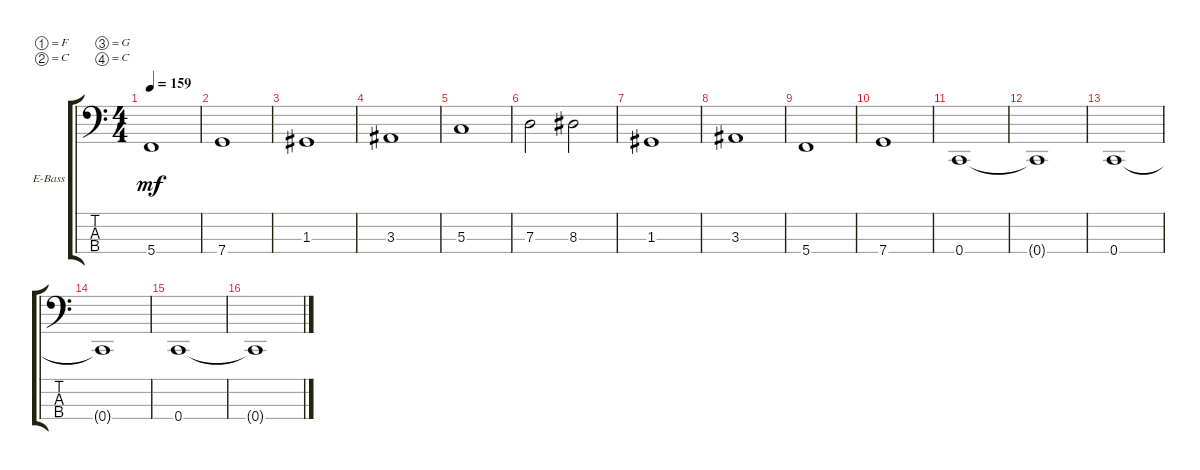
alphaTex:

\defaultSystemsLayout 4
\bracketExtendMode groupsimilarinstruments
\firstSystemTrackNameOrientation horizontal
\otherSystemsTrackNameOrientation horizontal
\track ("Electric Bass" "E-Bass") {instrument electricbassfinger}
\staff {score tabs}
\tuning (F2 C2 G1 C1)
\ts (4 4)
\tempo 159
\clef f4
\ks c
5.4.1{dy mf} |
7.4.1 |
1.3.1 |
3.3.1 |
5.3.1 |
7.3.2 8.3.2 |
1.3.1 |
3.3.1 |
5.4.1 |
7.4.1 |
0.4.1 |
0.4{t}.1 |
0.4.1 |
0.4{t}.1 |
0.4.1 |
0.4{t}.1
